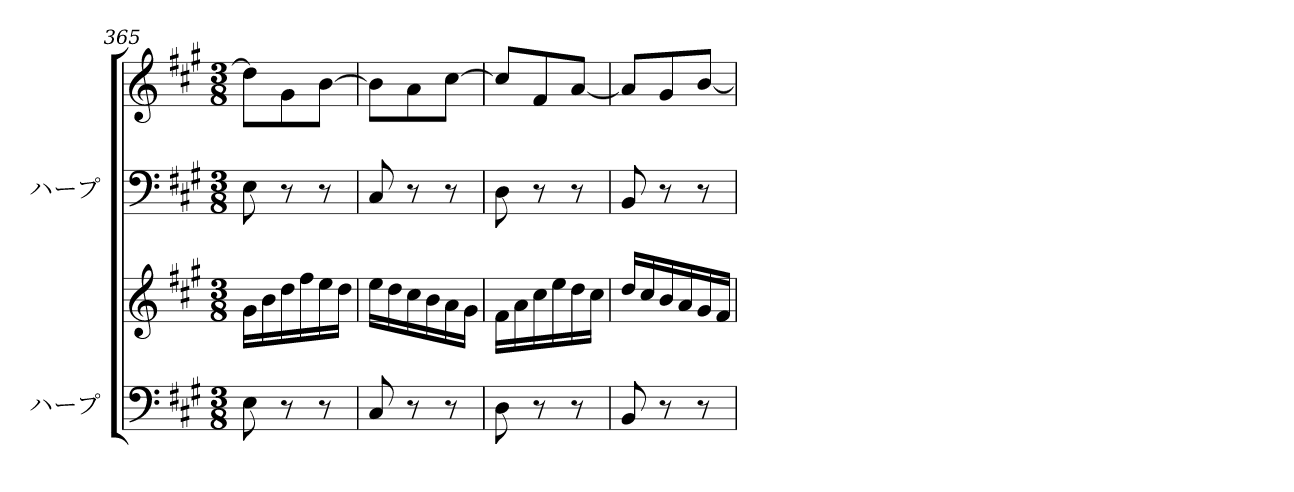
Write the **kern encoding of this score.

**kern	**kern	**kern	**kern
*part2	*part2	*part1	*part1
*staff4	*staff3	*staff2	*staff1
*I"ハープ	*	*I"ハープ	*
*clefF4	*clefG2	*clefF4	*clefG2
*k[f#c#g#]	*k[f#c#g#]	*k[f#c#g#]	*k[f#c#g#]
*M3/8	*M3/8	*M3/8	*M3/8
=365	=365	=365	=365
8E\	16g#\LL	8E\	8dd\L]
.	16b\	.	.
8r	16dd\	8r	8g#\
.	16ff#\	.	.
8r	16ee\	8r	[8b\J
.	16dd\JJ	.	.
=366	=366	=366	=366
8C#/	16ee\LL	8C#/	8b\L]
.	16dd\	.	.
8r	16cc#\	8r	8a\
.	16b\	.	.
8r	16a\	8r	[8cc#\J
.	16g#\JJ	.	.
!!LO:PB:g=z
=367	=367	=367	=367
8D\	16f#\LL	8D\	8cc#/L]
.	16a\	.	.
8r	16cc#\	8r	8f#/
.	16ee\	.	.
8r	16dd\	8r	[8a/J
.	16cc#\JJ	.	.
=368	=368	=368	=368
8BB/	16dd/LL	8BB/	8a/L]
.	16cc#/	.	.
8r	16b/	8r	8g#/
.	16a/	.	.
8r	16g#/	8r	[8b/J
.	16f#/JJ	.	.
=	=	=	=
*-	*-	*-	*-
